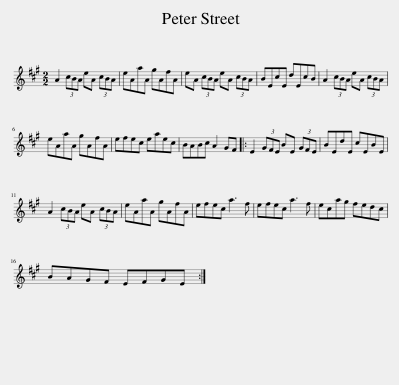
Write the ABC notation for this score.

X:1
L:1/8
M:2/2
I:linebreak $
K:A
V:1 treble
V:1
 A2 (3cBA eA (3cBA | eAaA gAfA | eA (3cBA eA (3cBA | BEcE dEcB | A2 (3cBA eA (3cBA |$ %5
 eAaA gAfA | efec eaec | BABc A2 GF |: E2 (3GFE BE (3GFE | BEdE cEBE |$ %10
 A2 (3cBA eA (3cBA | eAaA gAfA | efec a3 f | efec a3 f | ecag fedc |$ %15
 BAGF EFGE :| %16
